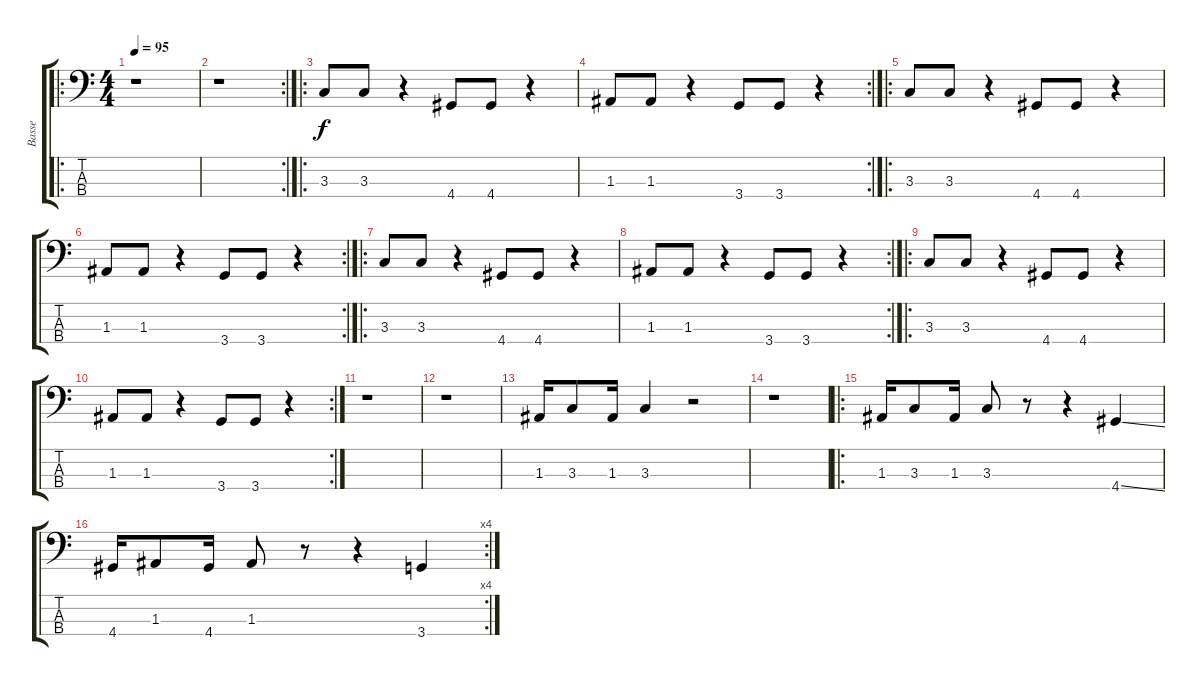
\track ("Basse" "Basse") {instrument electricbassfinger}
\staff {score tabs}
\tuning (G2 D2 A1 E1) {hide}
\ro
\ts (4 4)
\tempo 95
\clef f4
\ks c
r.1{dy f instrument electricbassfinger} |
\rc 2
r.1 |
\ro
3.3.8 3.3.8 r.4 4.4.8 4.4.8 r.4 |
\rc 2
1.3.8 1.3.8 r.4 3.4.8 3.4.8 r.4 |
\ro
3.3.8 3.3.8 r.4 4.4.8 4.4.8 r.4 |
\rc 2
1.3.8 1.3.8 r.4 3.4.8 3.4.8 r.4 |
\ro
3.3.8 3.3.8 r.4 4.4.8 4.4.8 r.4 |
\rc 2
1.3.8 1.3.8 r.4 3.4.8 3.4.8 r.4 |
\ro
3.3.8 3.3.8 r.4 4.4.8 4.4.8 r.4 |
\rc 2
1.3.8 1.3.8 r.4 3.4.8 3.4.8 r.4 |
r.1 |
r.1 |
1.3.16 3.3.8 1.3.16 3.3.4 r.2 |
r.1 |
\ro
1.3.16 3.3.8 1.3.16 3.3.8 r.8 r.4 4.4{ss}.4 |
\rc 4
4.4.16 1.3.8 4.4.16 1.3.8 r.8 r.4 3.4.4
